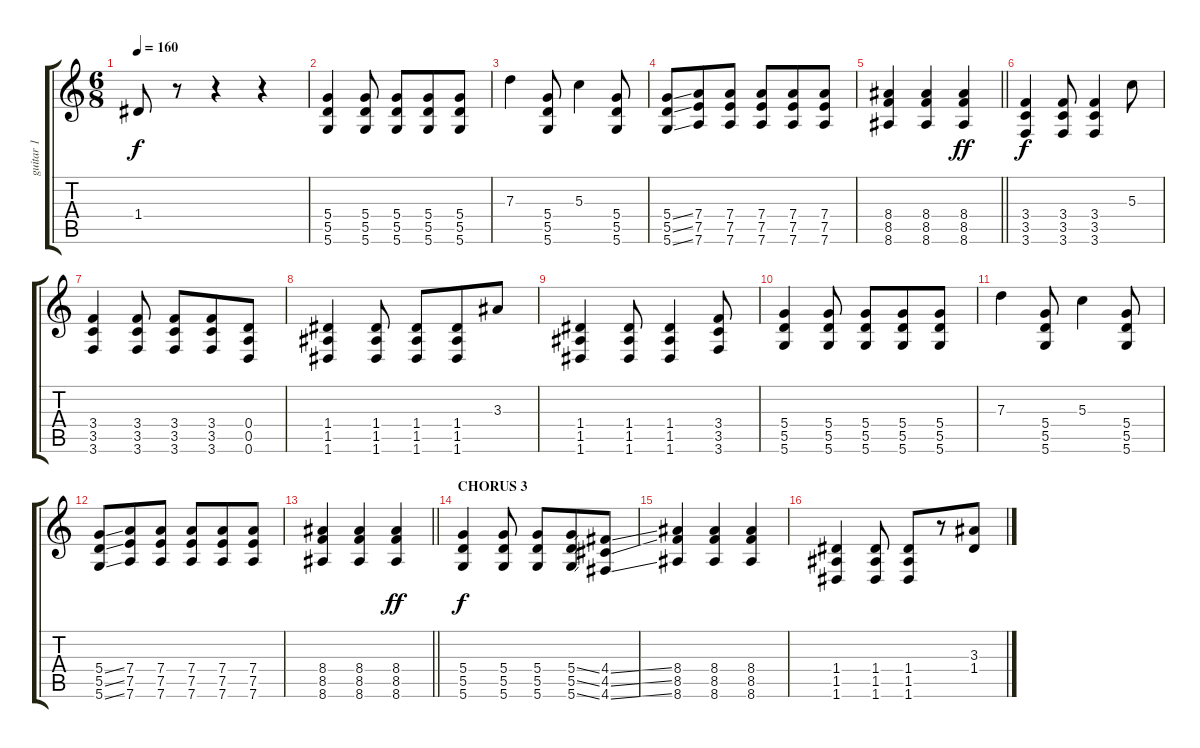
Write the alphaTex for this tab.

\track ("guitar 1" "guitar 1") {instrument acousticguitarsteel}
\staff {score tabs}
\tuning (E4 B3 G3 D3 A2 D2) {hide}
\ts (6 8)
\tempo 160
\clef g2
\ks c
1.4.8{dy f} r.8 r.4 r.4 |
(5.4 5.5 5.6).4 (5.4 5.5 5.6).8 (5.4 5.5 5.6).8 (5.4 5.5 5.6).8 (5.4 5.5 5.6).8 |
7.3.4 (5.4 5.5 5.6).8 5.3.4 (5.4 5.5 5.6).8 |
(5.4{ss} 5.5{ss} 5.6{ss}).8 (7.4 7.5 7.6).8 (7.4 7.5 7.6).8 (7.4 7.5 7.6).8 (7.4 7.5 7.6).8 (7.4 7.5 7.6).8 |
\barLineRight lightlight
(8.4 8.5 8.6).4 (8.4 8.5 8.6).4 (8.4 8.5 8.6).4{dy ff} |
(3.4 3.5 3.6).4{dy f} (3.4 3.5 3.6).8 (3.4 3.5 3.6).4 5.3.8 |
(3.4 3.5 3.6).4 (3.4 3.5 3.6).8 (3.4 3.5 3.6).8 (3.4 3.5 3.6).8 (0.4 0.5 0.6).8 |
(1.4 1.5 1.6).4 (1.4 1.5 1.6).8 (1.4 1.5 1.6).8 (1.4 1.5 1.6).8 3.3.8 |
(1.4 1.5 1.6).4 (1.4 1.5 1.6).8 (1.4 1.5 1.6).4 (3.4 3.5 3.6).8 |
(5.4 5.5 5.6).4 (5.4 5.5 5.6).8 (5.4 5.5 5.6).8 (5.4 5.5 5.6).8 (5.4 5.5 5.6).8 |
7.3.4 (5.4 5.5 5.6).8 5.3.4 (5.4 5.5 5.6).8 |
(5.4{ss} 5.5{ss} 5.6{ss}).8 (7.4 7.5 7.6).8 (7.4 7.5 7.6).8 (7.4 7.5 7.6).8 (7.4 7.5 7.6).8 (7.4 7.5 7.6).8 |
\barLineRight lightlight
(8.4 8.5 8.6).4 (8.4 8.5 8.6).4 (8.4 8.5 8.6).4{dy ff} |
\section ("" "CHORUS 3")
(5.4 5.5 5.6).4{dy f} (5.4 5.5 5.6).8 (5.4 5.5 5.6).8 (5.4{ss} 5.5{ss} 5.6{ss}).8 (4.4{ss} 4.5{ss} 4.6{ss}).8 |
(8.4 8.5 8.6).4 (8.4 8.5 8.6).4 (8.4 8.5 8.6).4 |
(1.4 1.5 1.6).4 (1.4 1.5 1.6).8 (1.4 1.5 1.6).8 r.8 (3.3 1.4).8
